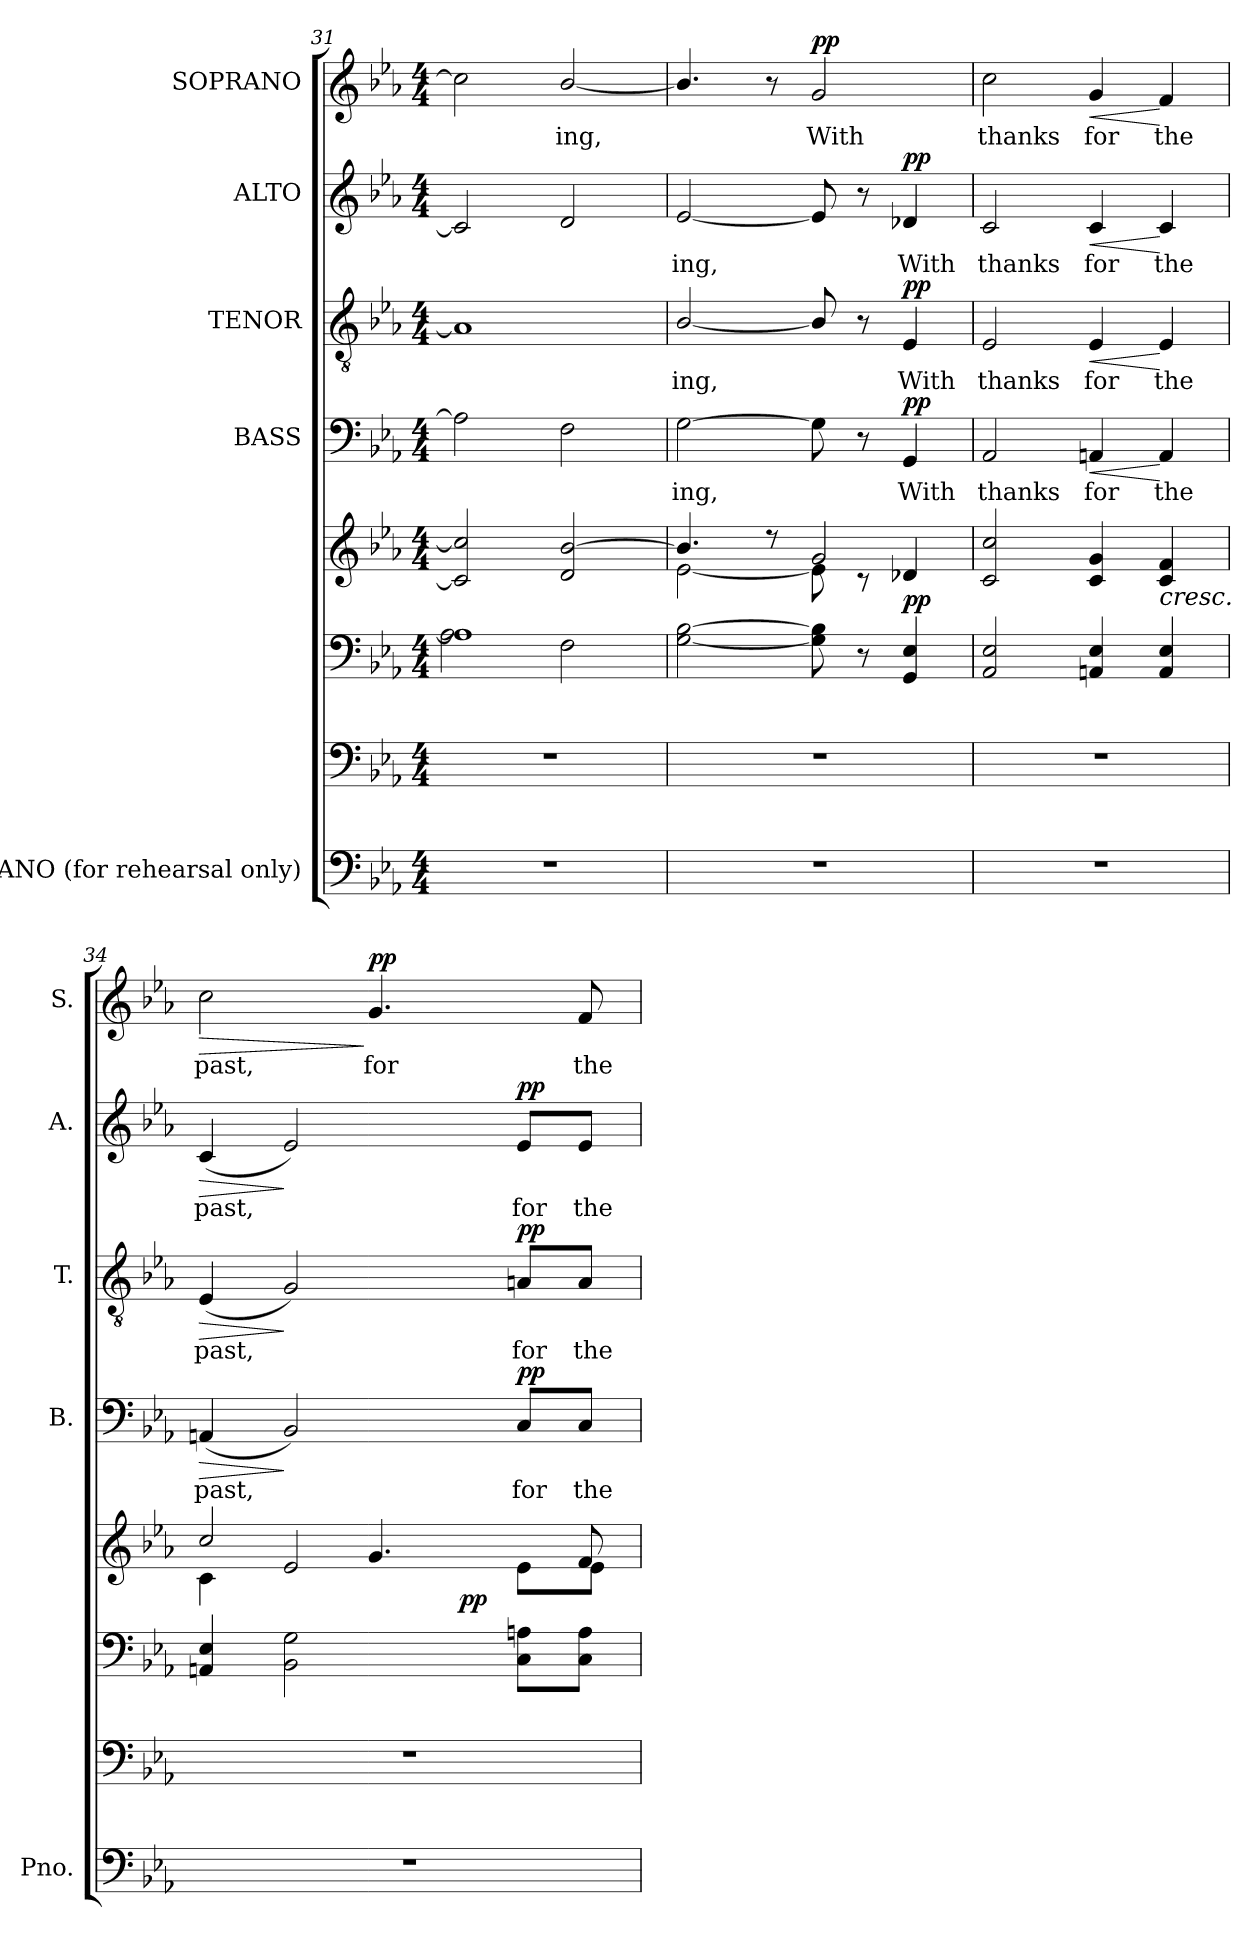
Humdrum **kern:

**kern	**kern	**kern	**kern	**dynam	**kern	**text	**dynam	**kern	**text	**dynam	**kern	**text	**dynam	**kern	**text	**dynam
*part5	*part5	*part5	*part5	*part5	*part4	*part4	*part4	*part3	*part3	*part3	*part2	*part2	*part2	*part1	*part1	*part1
*staff8	*staff7	*staff6	*staff5	*staff5/6/7/8	*staff4	*staff4	*staff4	*staff3	*staff3	*staff3	*staff2	*staff2	*staff2	*staff1	*staff1	*staff1
*I"PIANO (for  rehearsal only)	*	*	*	*	*I"BASS	*	*	*I"TENOR	*	*	*I"ALTO	*	*	*I"SOPRANO	*	*
*I'Pno.	*	*	*	*	*I'B.	*	*	*I'T.	*	*	*I'A.	*	*	*I'S.	*	*
!!LO:PB:g=z
*clefF4	*clefF4	*clefF4	*clefG2	*	*clefF4	*	*	*clefGv2	*	*	*clefG2	*	*	*clefG2	*	*
*	*	*	*	*	*	*	*	*ITrd7c12	*	*	*	*	*	*	*	*
*k[b-e-a-]	*k[b-e-a-]	*k[b-e-a-]	*k[b-e-a-]	*	*k[b-e-a-]	*	*	*k[b-e-a-]	*	*	*k[b-e-a-]	*	*	*k[b-e-a-]	*	*
*E-:	*E-:	*E-:	*E-:	*	*E-:	*	*	*E-:	*	*	*E-:	*	*	*E-:	*	*
*M4/4	*M4/4	*M4/4	*M4/4	*	*M4/4	*	*	*M4/4	*	*	*M4/4	*	*	*M4/4	*	*
=31	=31	=31	=31	=31	=31	=31	=31	=31	=31	=31	=31	=31	=31	=31	=31	=31
*	*	*^	*	*	*	*	*	*	*	*	*	*	*	*	*	*
1r	1r	1A-i]	2A-i\	2ci/] 2cci]	.	2A-i\]	.	.	1AA-i]	.	.	2ci/]	.	.	2cci\]	.	.
!	!	!	!	!	!	!	!	!	!	!	!	!	!	!	!	!LO:LY:b:color=#000000	!
.	.	.	2Fi\	2di/ [2b-i	.	2Fi\	.	.	.	.	.	2di/	.	.	[2b-i/	-ing,	.
*	*	*v	*v	*	*	*	*	*	*	*	*	*	*	*	*	*	*
=32	=32	=32	=32	=32	=32	=32	=32	=32	=32	=32	=32	=32	=32	=32	=32	=32
*	*	*	*^	*	*	*	*	*	*	*	*	*	*	*	*	*
*	*	*^	*	*	*	*	*	*	*	*	*	*	*	*	*	*	*
!	!	!	!	!	!	!	!	!LO:LY:b:color=#000000	!	!	!	!	!	!	!	!	!	!
*	*	*v	*v	*	*	*	*	*	*	*	*	*	*	*	*	*	*	*
*	*	*^	*	*	*	*	*	*	*	*	*	*	*	*	*	*	*
!	!	!	!	!	!	!	!	!	!	!	!LO:LY:b:color=#000000	!	!	!	!	!	!	!
*	*	*v	*v	*	*	*	*	*	*	*	*	*	*	*	*	*	*	*
*	*	*^	*	*	*	*	*	*	*	*	*	*	*	*	*	*	*
!	!	!	!	!	!	!	!	!	!	!	!	!	!	!LO:LY:b:color=#000000	!	!	!	!
*	*	*v	*v	*	*	*	*	*	*	*	*	*	*	*	*	*	*	*
1r	1r	[2Gi\ [2B-i	4.b-i/]	[2e-i\	.	[2Gi\	-ing,	.	[2BB-i/	-ing,	.	[2e-i/	-ing,	.	4.b-i/]	.	.
.	.	.	8r	.	.	.	.	.	.	.	.	.	.	.	8r	.	.
!	!	!	!	!	!	!	!	!	!	!	!	!	!	!	!	!LO:LY:b:color=#000000	!
.	.	8Gi\] 8B-i]	2gi/	8e-i\]	.	8Gi\]	.	.	8BB-i/]	.	.	8e-i/]	.	.	2gi/	With	pp
.	.	8r	.	8r	.	8r	.	.	8r	.	.	8r	.	.	.	.	.
!	!	!	!	!	!	!	!LO:LY:b:color=#000000	!	!	!	!	!	!	!	!	!	!
!	!	!	!	!	!	!	!	!	!	!LO:LY:b:color=#000000	!	!	!	!	!	!	!
!	!	!	!	!	!	!	!	!	!	!	!	!	!LO:LY:b:color=#000000	!	!	!	!
.	.	4GGi/ 4E-i	.	4d-Xi/	pp	4GGi/	With	pp	4EE-i/	With	pp	4d-Xi/	With	pp	.	.	.
*	*	*	*v	*v	*	*	*	*	*	*	*	*	*	*	*	*	*
=33	=33	=33	=33	=33	=33	=33	=33	=33	=33	=33	=33	=33	=33	=33	=33	=33
*	*	*	*^	*	*	*	*	*	*	*	*	*	*	*	*	*
!	!	!	!	!	!	!	!LO:LY:b:color=#000000	!	!	!	!	!	!	!	!	!	!
*	*	*	*v	*v	*	*	*	*	*	*	*	*	*	*	*	*	*
*	*	*	*^	*	*	*	*	*	*	*	*	*	*	*	*	*
!	!	!	!	!	!	!	!	!	!	!LO:LY:b:color=#000000	!	!	!	!	!	!	!
*	*	*	*v	*v	*	*	*	*	*	*	*	*	*	*	*	*	*
*	*	*	*^	*	*	*	*	*	*	*	*	*	*	*	*	*
!	!	!	!	!	!	!	!	!	!	!	!	!	!LO:LY:b:color=#000000	!	!	!	!
*	*	*	*v	*v	*	*	*	*	*	*	*	*	*	*	*	*	*
*	*	*	*^	*	*	*	*	*	*	*	*	*	*	*	*	*
!	!	!	!	!	!	!	!	!	!	!	!	!	!	!	!	!LO:LY:b:color=#000000	!
*	*	*	*v	*v	*	*	*	*	*	*	*	*	*	*	*	*	*
1r	1r	2AA-i/ 2E-i	2ci/ 2cci	.	2AA-i/	thanks	.	2EE-i/	thanks	.	2ci/	thanks	.	2cci\	thanks	.
!	!	!	!	!	!	!LO:LY:b:color=#000000	!LO:HP:b	!	!	!	!	!	!	!	!	!
!	!	!	!	!	!	!	!	!	!LO:LY:b:color=#000000	!LO:HP:b	!	!	!	!	!	!
!	!	!	!	!	!	!	!	!	!	!	!	!LO:LY:b:color=#000000	!LO:HP:b	!	!	!
!	!	!	!	!	!	!	!	!	!	!	!	!	!	!	!LO:LY:b:color=#000000	!LO:HP:b
.	.	4AAni/ 4E-i	4ci/ 4gi	[	4AAni/	for	<	4EE-i/	for	<	4ci/	for	<	4gi/	for	<
!	!	!	!	!LO:HP:b	!	!	!	!	!	!	!	!	!	!	!	!
!	!	!	!	!	!	!LO:LY:b:color=#000000	!	!	!	!	!	!	!	!	!	!
!	!	!	!	!	!	!	!	!	!LO:LY:b:color=#000000	!	!	!	!	!	!	!
!	!	!	!	!	!	!	!	!	!	!	!	!LO:LY:b:color=#000000	!	!	!	!
!	!	!	!	!	!	!	!	!	!	!	!	!	!	!	!LO:LY:b:color=#000000	!
.	.	4AAi/ 4E-i	4ci/ 4fi	<	4AAi/	the	[	4EE-i/	the	[	4ci/	the	[	4fi/	the	[
=34	=34	=34	=34	=34	=34	=34	=34	=34	=34	=34	=34	=34	=34	=34	=34	=34
*	*	*	*^	*	*	*	*	*	*	*	*	*	*	*	*	*
!	!	!	!	!	!	!	!LO:LY:b:color=#000000	!LO:HP:b	!	!	!	!	!	!	!	!	!
!	!	!	!	!	!	!	!	!	!	!LO:LY:b:color=#000000	!LO:HP:b	!	!	!	!	!	!
!	!	!	!	!	!	!	!	!	!	!	!	!	!LO:LY:b:color=#000000	!LO:HP:b	!	!	!
!	!	!	!	!	!	!	!	!	!	!	!	!	!	!	!	!LO:LY:b:color=#000000	!LO:HP:b
*	*	*^	*	*	*	*	*	*	*	*	*	*	*	*	*	*	*
1r	1r	4AAni/ 4E-i	2ryy	2cci/	4ci\	.	(4AAni/	past,	>	(4EE-i/	past,	>	(4ci/	past,	>	2cci\	past,	>
.	.	2BB-i\ 2Gi	.	.	2e-i/	]	2BB-i/)	.	]	2GGi/)	.	]	2e-i/)	.	]	.	.	.
!	!	!	!	!	!	!	!	!	!	!	!	!	!	!	!	!	!LO:LY:b:color=#000000	!
.	.	.	16ryy	4.gi/	.	.	.	.	.	.	.	.	.	.	.	4.gi/	for	] pp
.	.	.	32ryy	.	.	.	.	.	.	.	.	.	.	.	.	.	.	.
.	.	.	64ryy	.	.	.	.	.	.	.	.	.	.	.	.	.	.	.
.	.	.	128ryy	.	.	.	.	.	.	.	.	.	.	.	.	.	.	.
.	.	.	512.ryy	.	.	.	.	.	.	.	.	.	.	.	.	.	.	.
.	.	.	4ryy	.	.	pp	.	.	.	.	.	.	.	.	.	.	.	.
!	!	!	!	!	!	!	!	!LO:LY:b:color=#000000	!	!	!	!	!	!	!	!	!	!
!	!	!	!	!	!	!	!	!	!	!	!LO:LY:b:color=#000000	!	!	!	!	!	!	!
!	!	!	!	!	!	!	!	!	!	!	!	!	!	!LO:LY:b:color=#000000	!	!	!	!
.	.	8Ci\ 8AniL	.	.	8e-i\L	.	8Ci/L	for	pp	8AAni/L	for	pp	8e-i/L	for	pp	.	.	.
.	.	.	8ryy	.	.	.	.	.	.	.	.	.	.	.	.	.	.	.
!	!	!	!	!	!	!LO:HP:b	!	!	!	!	!	!	!	!	!	!	!	!
!	!	!	!	!	!	!	!	!LO:LY:b:color=#000000	!	!	!	!	!	!	!	!	!	!
!	!	!	!	!	!	!	!	!	!	!	!LO:LY:b:color=#000000	!	!	!	!	!	!	!
!	!	!	!	!	!	!	!	!	!	!	!	!	!	!LO:LY:b:color=#000000	!	!	!	!
!	!	!	!	!	!	!	!	!	!	!	!	!	!	!	!	!	!LO:LY:b:color=#000000	!
.	.	8Ci\ 8AiJ	.	8fi/	8e-i\J	>	8Ci/J	the	.	8AAi/J	the	.	8e-i/J	the	.	8fi/	the	.
.	.	.	256ryy	.	.	.	.	.	.	.	.	.	.	.	.	.	.	.
.	.	.	1024ryy	.	.	.	.	.	.	.	.	.	.	.	.	.	.	.
*	*	*v	*v	*	*	*	*	*	*	*	*	*	*	*	*	*	*	*
*	*	*	*v	*v	*	*	*	*	*	*	*	*	*	*	*	*	*
=	=	=	=	=	=	=	=	=	=	=	=	=	=	=	=	=
*-	*-	*-	*-	*-	*-	*-	*-	*-	*-	*-	*-	*-	*-	*-	*-	*-
